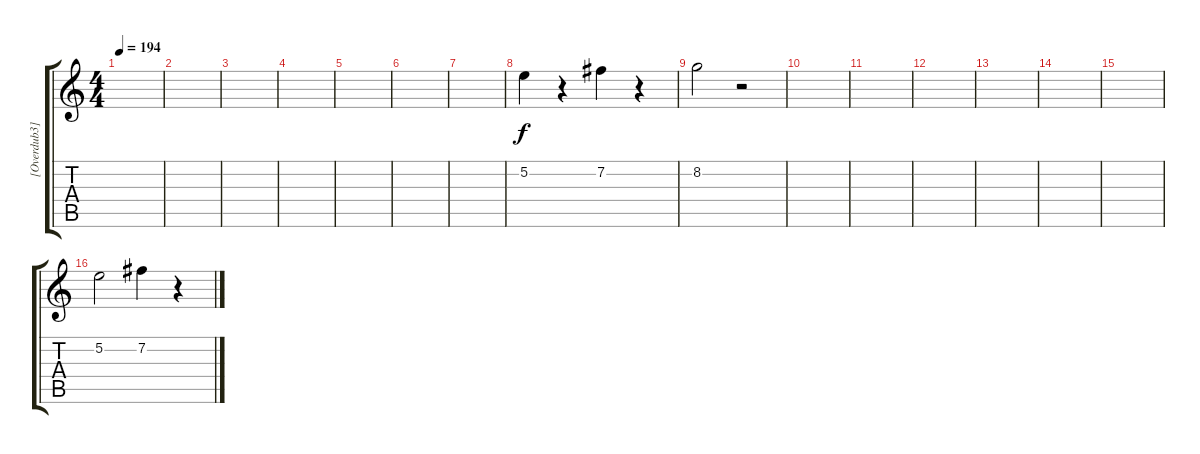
\track ("[Overdub3]" "[Overdub3]") {instrument distortionguitar}
\staff {score tabs}
\tuning (E4 B3 G3 D3 A2 E2) {hide}
\ts (4 4)
\tempo 194
\clef g2
\ks c
|
|
|
|
|
|
|
5.2.4 r.4 7.2.4 r.4 |
8.2.2 r.2 |
|
|
|
|
|
|
5.2.2 7.2.4 r.4
